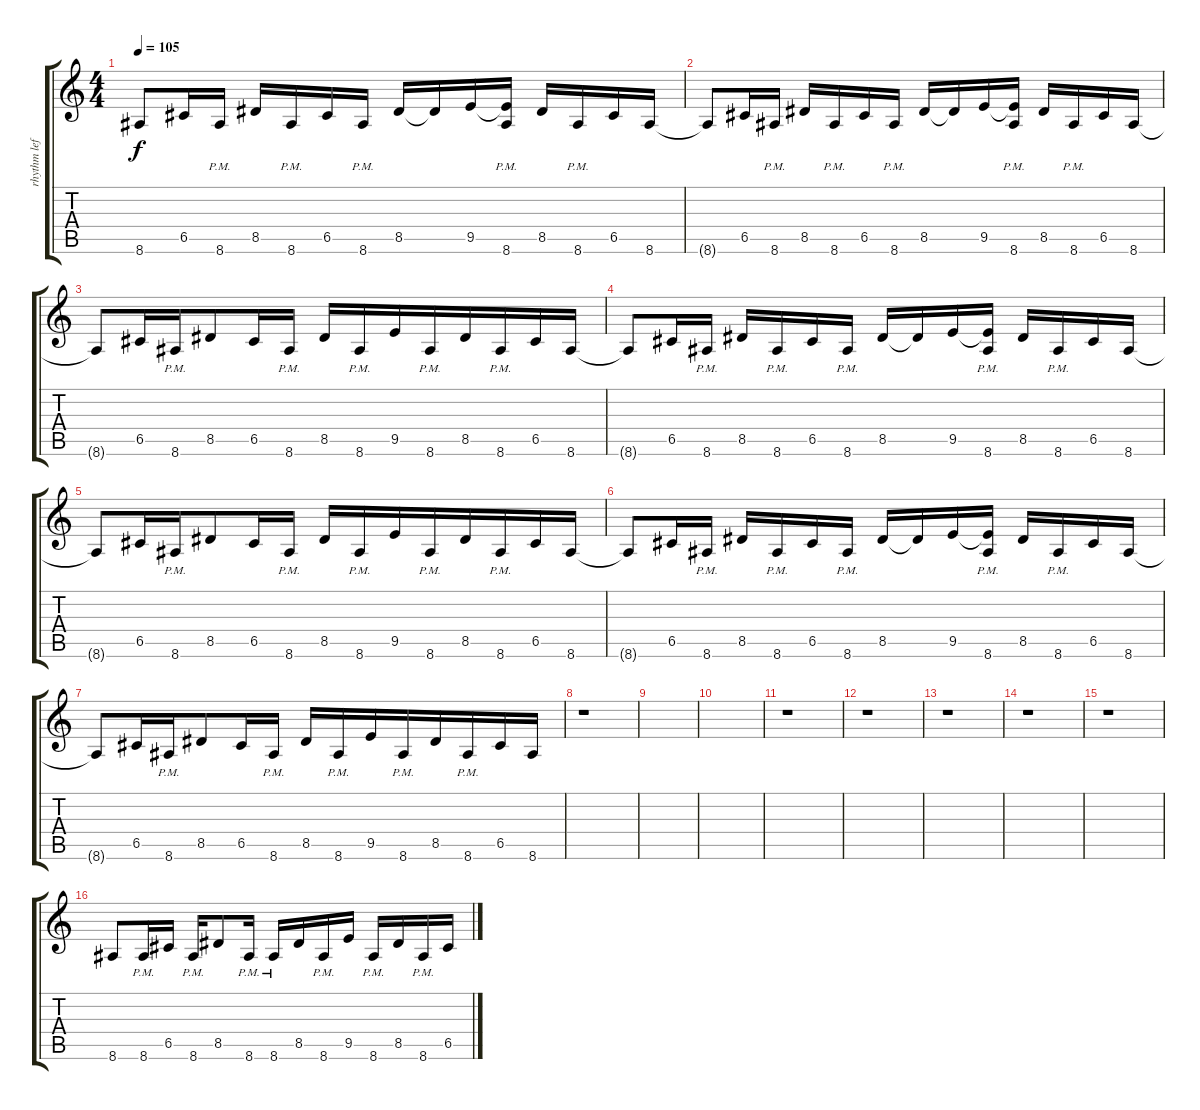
\track ("rhythm left" "rhythm lef") {instrument distortionguitar}
\staff {score tabs}
\tuning (D4 A3 F3 C3 G2 D2) {hide}
\ts (4 4)
\tempo 105
\clef g2
\ks c
8.6{t}.8{dy f beam merge} 6.5.16 8.6{pm}.16 8.5.16 8.6{pm}.16{beam merge} 6.5.16 8.6{pm}.16 8.5.16 8.5{t}.16{beam merge} 9.5.16{beam merge} (9.5{t} 8.6{pm}).16 8.5.16{beam merge} 8.6{pm}.16{beam merge} 6.5.16 8.6.16 |
8.6{t}.8{beam merge} 6.5.16 8.6{pm}.16 8.5.16 8.6{pm}.16{beam merge} 6.5.16 8.6{pm}.16 8.5.16 8.5{t}.16{beam merge} 9.5.16{beam merge} (9.5{t} 8.6{pm}).16 8.5.16{beam merge} 8.6{pm}.16{beam merge} 6.5.16 8.6.16 |
8.6{t}.8{beam merge} 6.5.16 8.6{pm}.16{beam merge} 8.5.8 6.5.16 8.6{pm}.16 8.5.16 8.6{pm}.16 9.5.16 8.6{pm}.16{beam merge} 8.5.16 8.6{pm}.16{beam merge} 6.5.16 8.6.16 |
8.6{t}.8{beam merge} 6.5.16 8.6{pm}.16 8.5.16 8.6{pm}.16{beam merge} 6.5.16 8.6{pm}.16 8.5.16 8.5{t}.16{beam merge} 9.5.16{beam merge} (9.5{t} 8.6{pm}).16 8.5.16{beam merge} 8.6{pm}.16{beam merge} 6.5.16 8.6.16 |
8.6{t}.8{beam merge} 6.5.16 8.6{pm}.16{beam merge} 8.5.8 6.5.16 8.6{pm}.16 8.5.16 8.6{pm}.16 9.5.16 8.6{pm}.16{beam merge} 8.5.16 8.6{pm}.16{beam merge} 6.5.16 8.6.16 |
8.6{t}.8{beam merge} 6.5.16 8.6{pm}.16 8.5.16 8.6{pm}.16{beam merge} 6.5.16 8.6{pm}.16 8.5.16 8.5{t}.16{beam merge} 9.5.16{beam merge} (9.5{t} 8.6{pm}).16 8.5.16{beam merge} 8.6{pm}.16{beam merge} 6.5.16 8.6.16 |
8.6{t}.8{beam merge} 6.5.16 8.6{pm}.16{beam merge} 8.5.8 6.5.16 8.6{pm}.16 8.5.16 8.6{pm}.16 9.5.16 8.6{pm}.16{beam merge} 8.5.16 8.6{pm}.16{beam merge} 6.5.16 8.6.16 |
r.1 |
|
|
r.1 |
r.1 |
r.1 |
r.1 |
r.1 |
8.6.8 8.6{pm}.16 6.5.16 8.6{pm}.16{beam merge} 8.5.8{beam merge} 8.6{pm}.16 8.6{pm}.16 8.5.16 8.6{pm}.16{beam merge} 9.5.16 8.6{pm}.16 8.5.16{beam merge} 8.6{pm}.16 6.5.16
